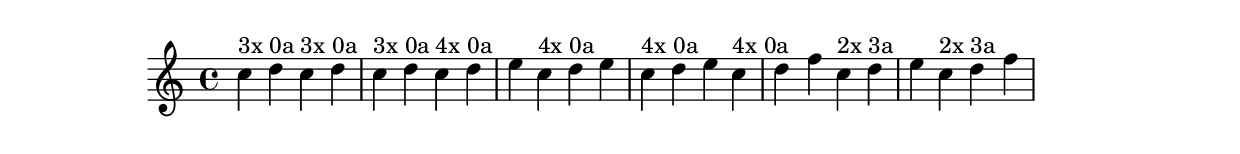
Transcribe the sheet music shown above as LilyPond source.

\version "2.1.36"

\header{
texidoc="
LilyPond has three modes for repeats: folded, unfolded and
semi-unfolded.  Unfolded repeats are fully written out. Semi unfolded
repeats have the body written and all alternatives sequentially.
Folded repeats have the body written and all alternatives
simultaneo.ly.  If the number of alternatives is larger than the
repeat count, the excess alternatives are ignored.  If the number of
alternatives is smaller, the first alternative is multiplied to get to
the number of repeats.

Unfolded behavior:
"
}

\score {

  \context Voice \notes\relative c'' {
\repeat unfold 3 { c^"3x 0a" d }
% less alts than body
\repeat unfold 4 { c^"4x 0a" d } \alternative { e f }
% more alts than body
\repeat unfold 2 { c^"2x 3a" d } \alternative { e f g } 
}}


